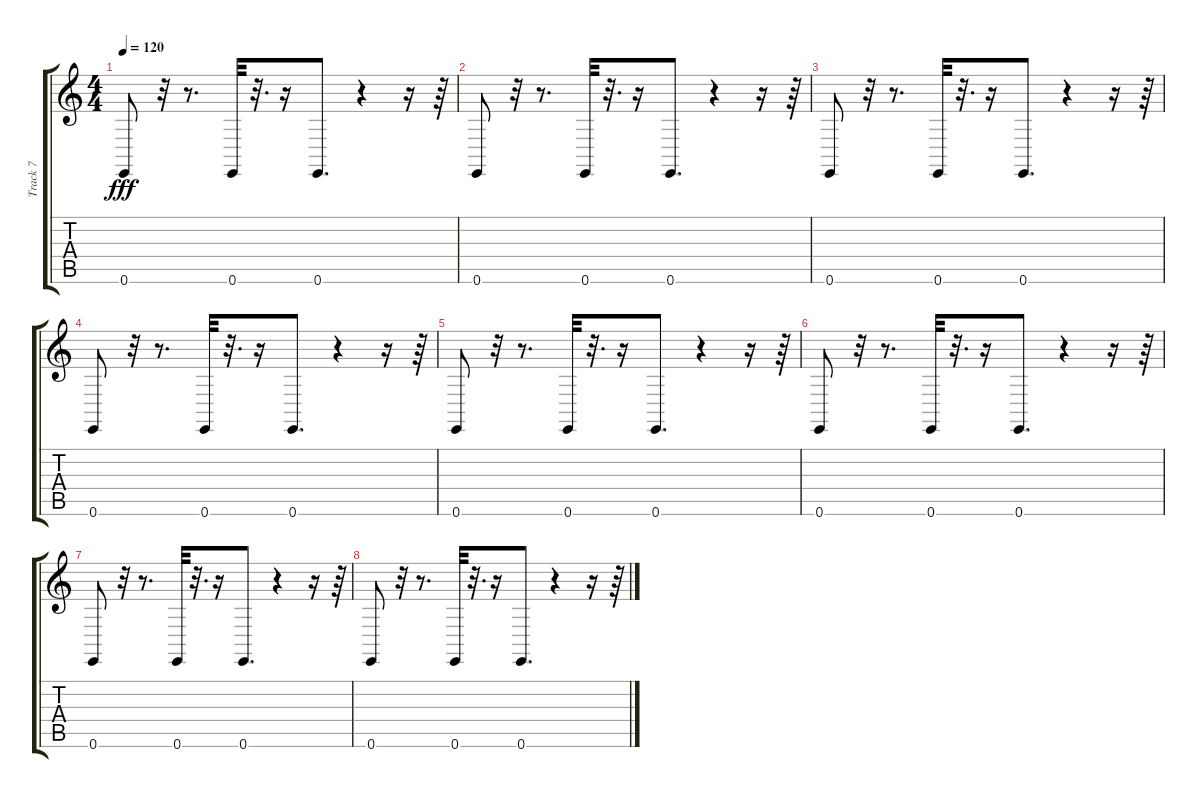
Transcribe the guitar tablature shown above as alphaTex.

\track ("Track 7" "Track 7") {instrument synthdrum}
\staff {score tabs}
\tuning (E4 B3 G3 D3 A2 E2) {hide}
\ts (4 4)
\tempo 120
\clef g2
\ks c
0.6.8{dy fff} r.32 r.8{d} 0.6.32 r.32{d} r.16 0.6.8{d} r.4 r.16 r.64 |
0.6.8 r.32 r.8{d} 0.6.32 r.32{d} r.16 0.6.8{d} r.4 r.16 r.64 |
0.6.8 r.32 r.8{d} 0.6.32 r.32{d} r.16 0.6.8{d} r.4 r.16 r.64 |
0.6.8 r.32 r.8{d} 0.6.32 r.32{d} r.16 0.6.8{d} r.4 r.16 r.64 |
0.6.8 r.32 r.8{d} 0.6.32 r.32{d} r.16 0.6.8{d} r.4 r.16 r.64 |
0.6.8 r.32 r.8{d} 0.6.32 r.32{d} r.16 0.6.8{d} r.4 r.16 r.64 |
0.6.8 r.32 r.8{d} 0.6.32 r.32{d} r.16 0.6.8{d} r.4 r.16 r.64 |
0.6.8 r.32 r.8{d} 0.6.32 r.32{d} r.16 0.6.8{d} r.4 r.16 r.64
